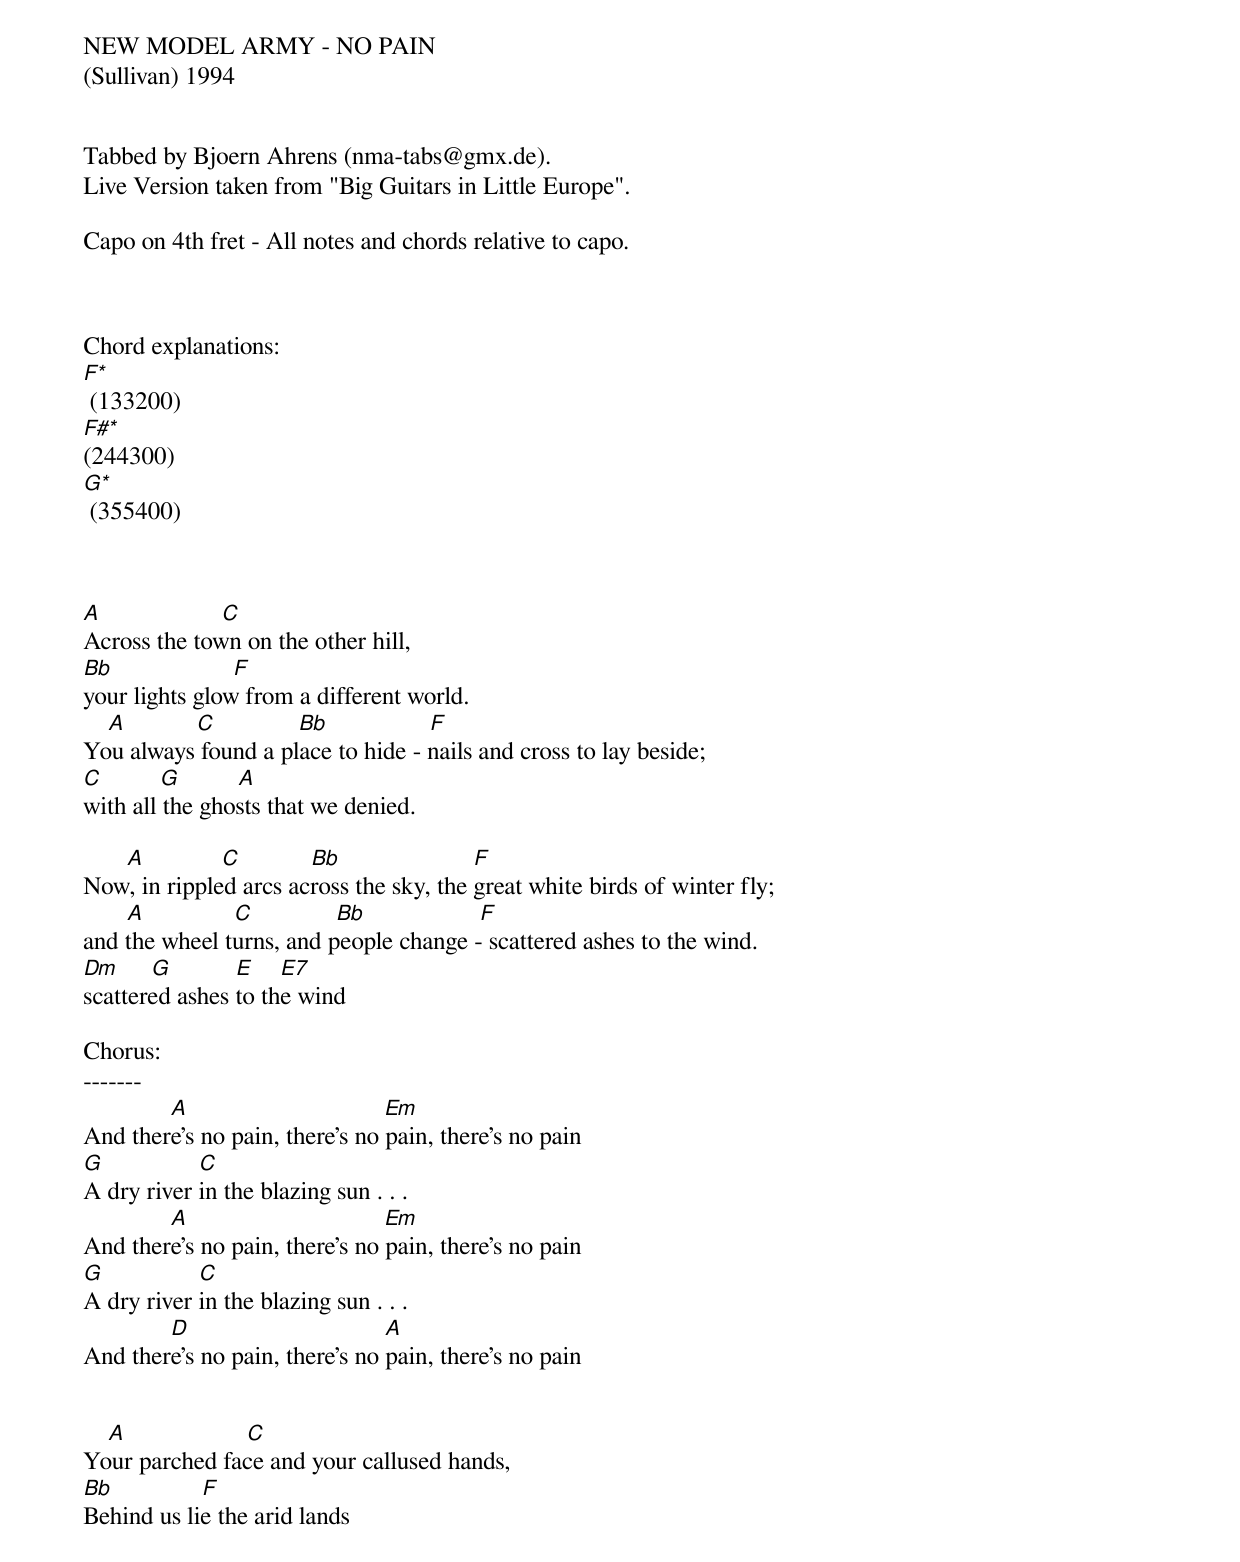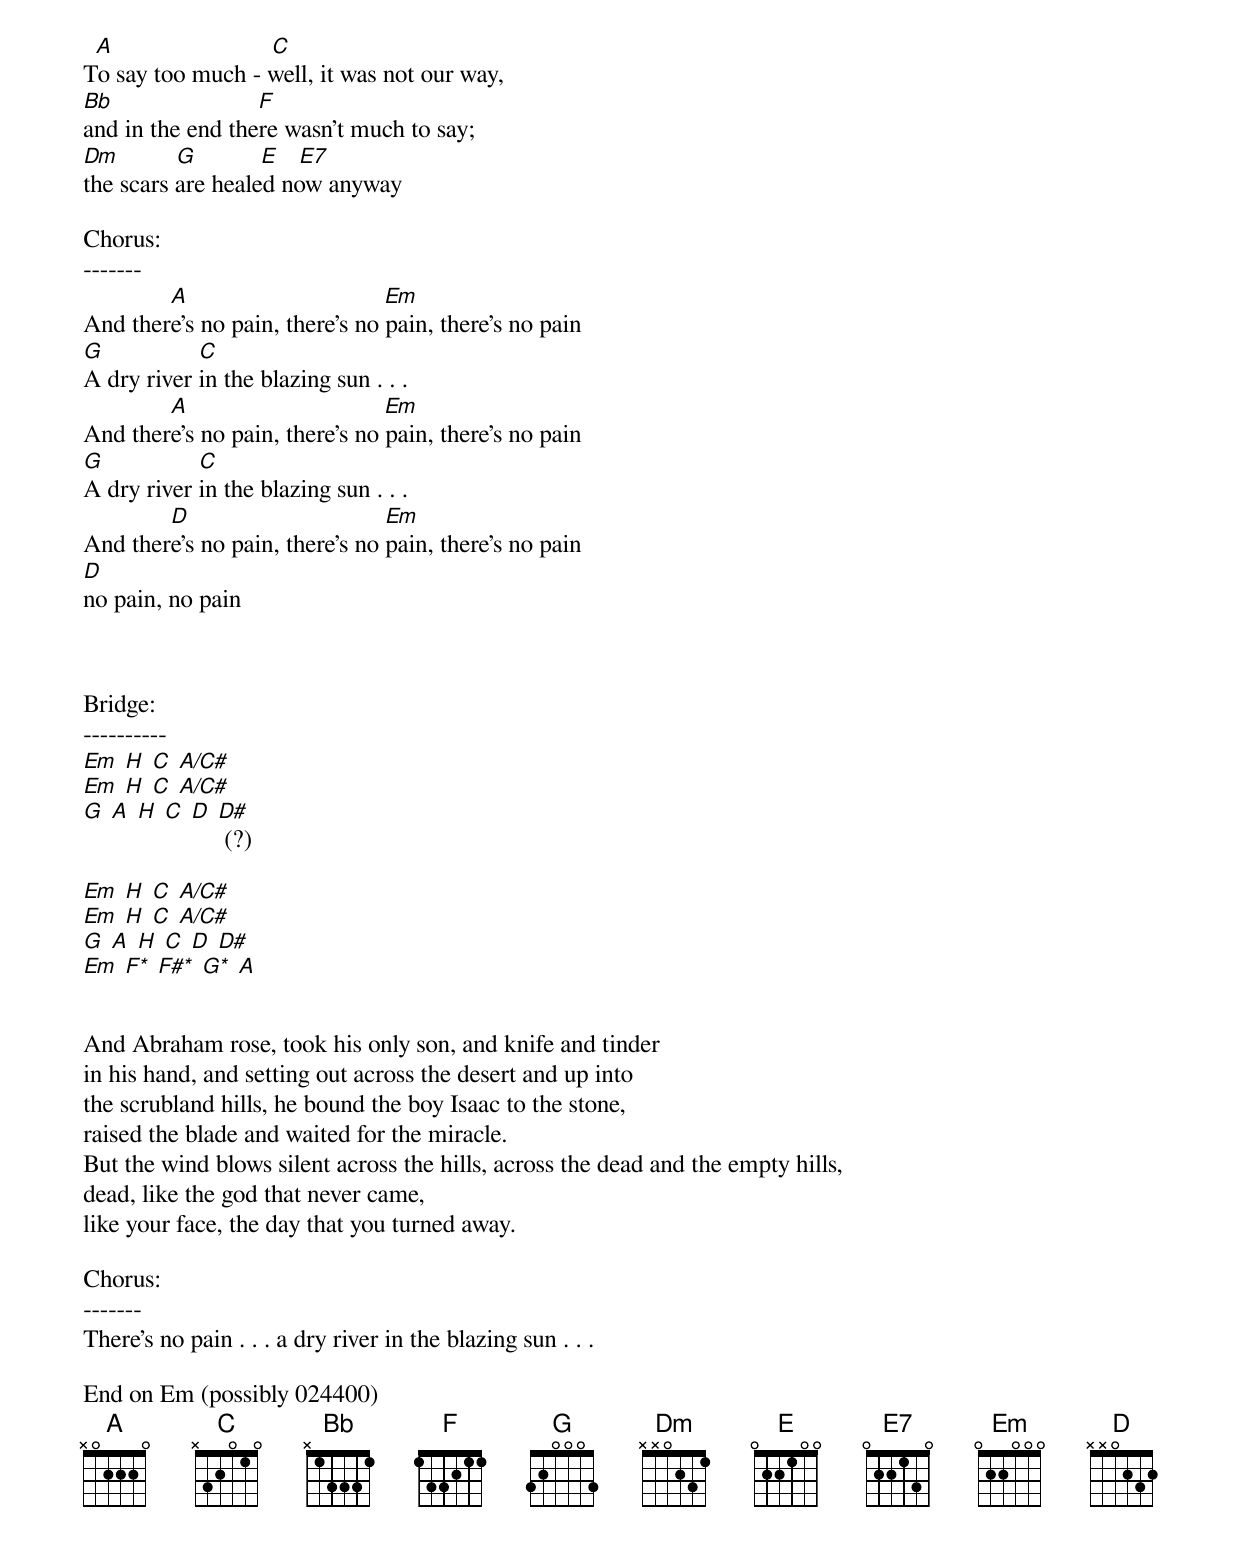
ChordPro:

NEW MODEL ARMY - NO PAIN
(Sullivan) 1994


Tabbed by Bjoern Ahrens (nma-tabs@gmx.de).
Live Version taken from "Big Guitars in Little Europe".

Capo on 4th fret - All notes and chords relative to capo.



Chord explanations:
[F*] (133200)
[F#*](244300)
[G*] (355400)



[A]                   [C]
Across the town on the other hill,
[Bb]                   [F]
your lights glow from a different world.
    [A]           [C]             [Bb]                [F]
You always found a place to hide - nails and cross to lay beside;
[C]         [G]         [A]
with all the ghosts that we denied.

       [A]            [C]           [Bb]                     [F]
Now, in rippled arcs across the sky, the great white birds of winter fly;
       [A]              [C]             [Bb]                  [F]
and the wheel turns, and people change - scattered ashes to the wind.
[Dm]     [G]          [E]    [E7]
scattered ashes to the wind

Chorus:
-------
              [A]                               [Em]
And there's no pain, there's no pain, there's no pain
[G]               [C]
A dry river in the blazing sun . . .
              [A]                               [Em]
And there's no pain, there's no pain, there's no pain
[G]               [C]
A dry river in the blazing sun . . .
              [D]                               [A]
And there's no pain, there's no pain, there's no pain


    [A]                   [C]
Your parched face and your callused hands,
[Bb]              [F]
Behind us lie the arid lands
  [A]                         [C]
To say too much - well, it was not our way,
[Bb]                       [F]
and in the end there wasn't much to say;
[Dm]         [G]          [E]   [E7]
the scars are healed now anyway

Chorus:
-------
              [A]                               [Em]
And there's no pain, there's no pain, there's no pain
[G]               [C]
A dry river in the blazing sun . . .
              [A]                               [Em]
And there's no pain, there's no pain, there's no pain
[G]               [C]
A dry river in the blazing sun . . .
              [D]                               [Em]
And there's no pain, there's no pain, there's no pain
[D]
no pain, no pain



Bridge:
----------
[Em] [H] [C] [A/C#]
[Em] [H] [C] [A/C#]
[G] [A] [H] [C] [D] [D#] (?)

[Em] [H] [C] [A/C#]
[Em] [H] [C] [A/C#]
[G] [A] [H] [C] [D] [D#]
[Em] [F*] [F#*] [G*] [A]


And Abraham rose, took his only son, and knife and tinder
in his hand, and setting out across the desert and up into
the scrubland hills, he bound the boy Isaac to the stone,
raised the blade and waited for the miracle.
But the wind blows silent across the hills, across the dead and the empty hills,
dead, like the god that never came,
like your face, the day that you turned away.

Chorus:
-------
There's no pain . . . a dry river in the blazing sun . . .

End on Em (possibly 024400)
